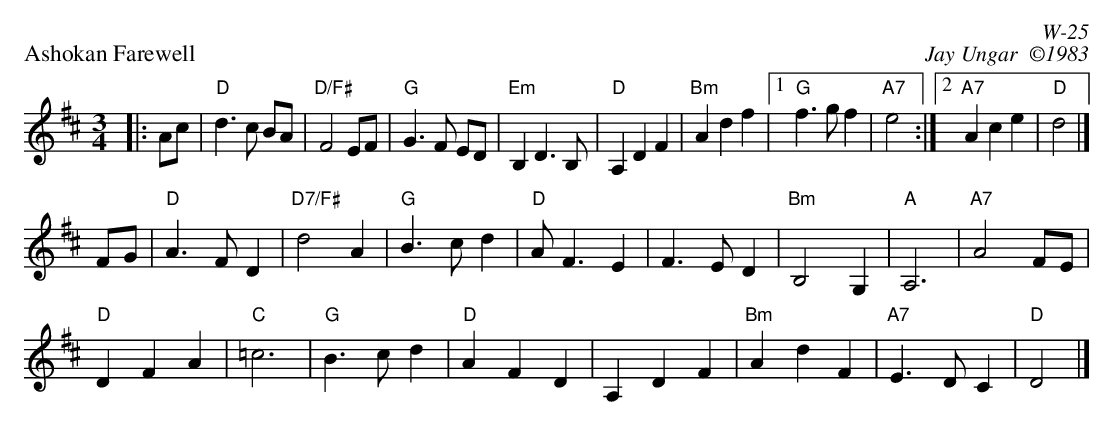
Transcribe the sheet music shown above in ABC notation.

X:1
P: Ashokan Farewell
C: W-25
C: Jay Ungar  \2511983
M: 3/4
L: 1/4
K: D
|: A/c/| "D"d>c B/A/| "D/F#"F2 E/F/| "G"G>F E/D/| "Em"B, D> B,|"D"A,DF| "Bm"Adf|1 "G"f>gf| "A7"e2:|2 "A7"Ace| "D"d2|]
F/G/| "D"A>FD| "D7/F#"d2A| "G"B>cd| "D"A<FE| F>ED| "Bm"B,2 G,| "A"A,3| "A7"A2 F/E/|
"D"DFA| "C"=c3| "G"B>cd| "D"AFD|A,DF| "Bm"AdF| "A7"E>DC| "D"D2|]
